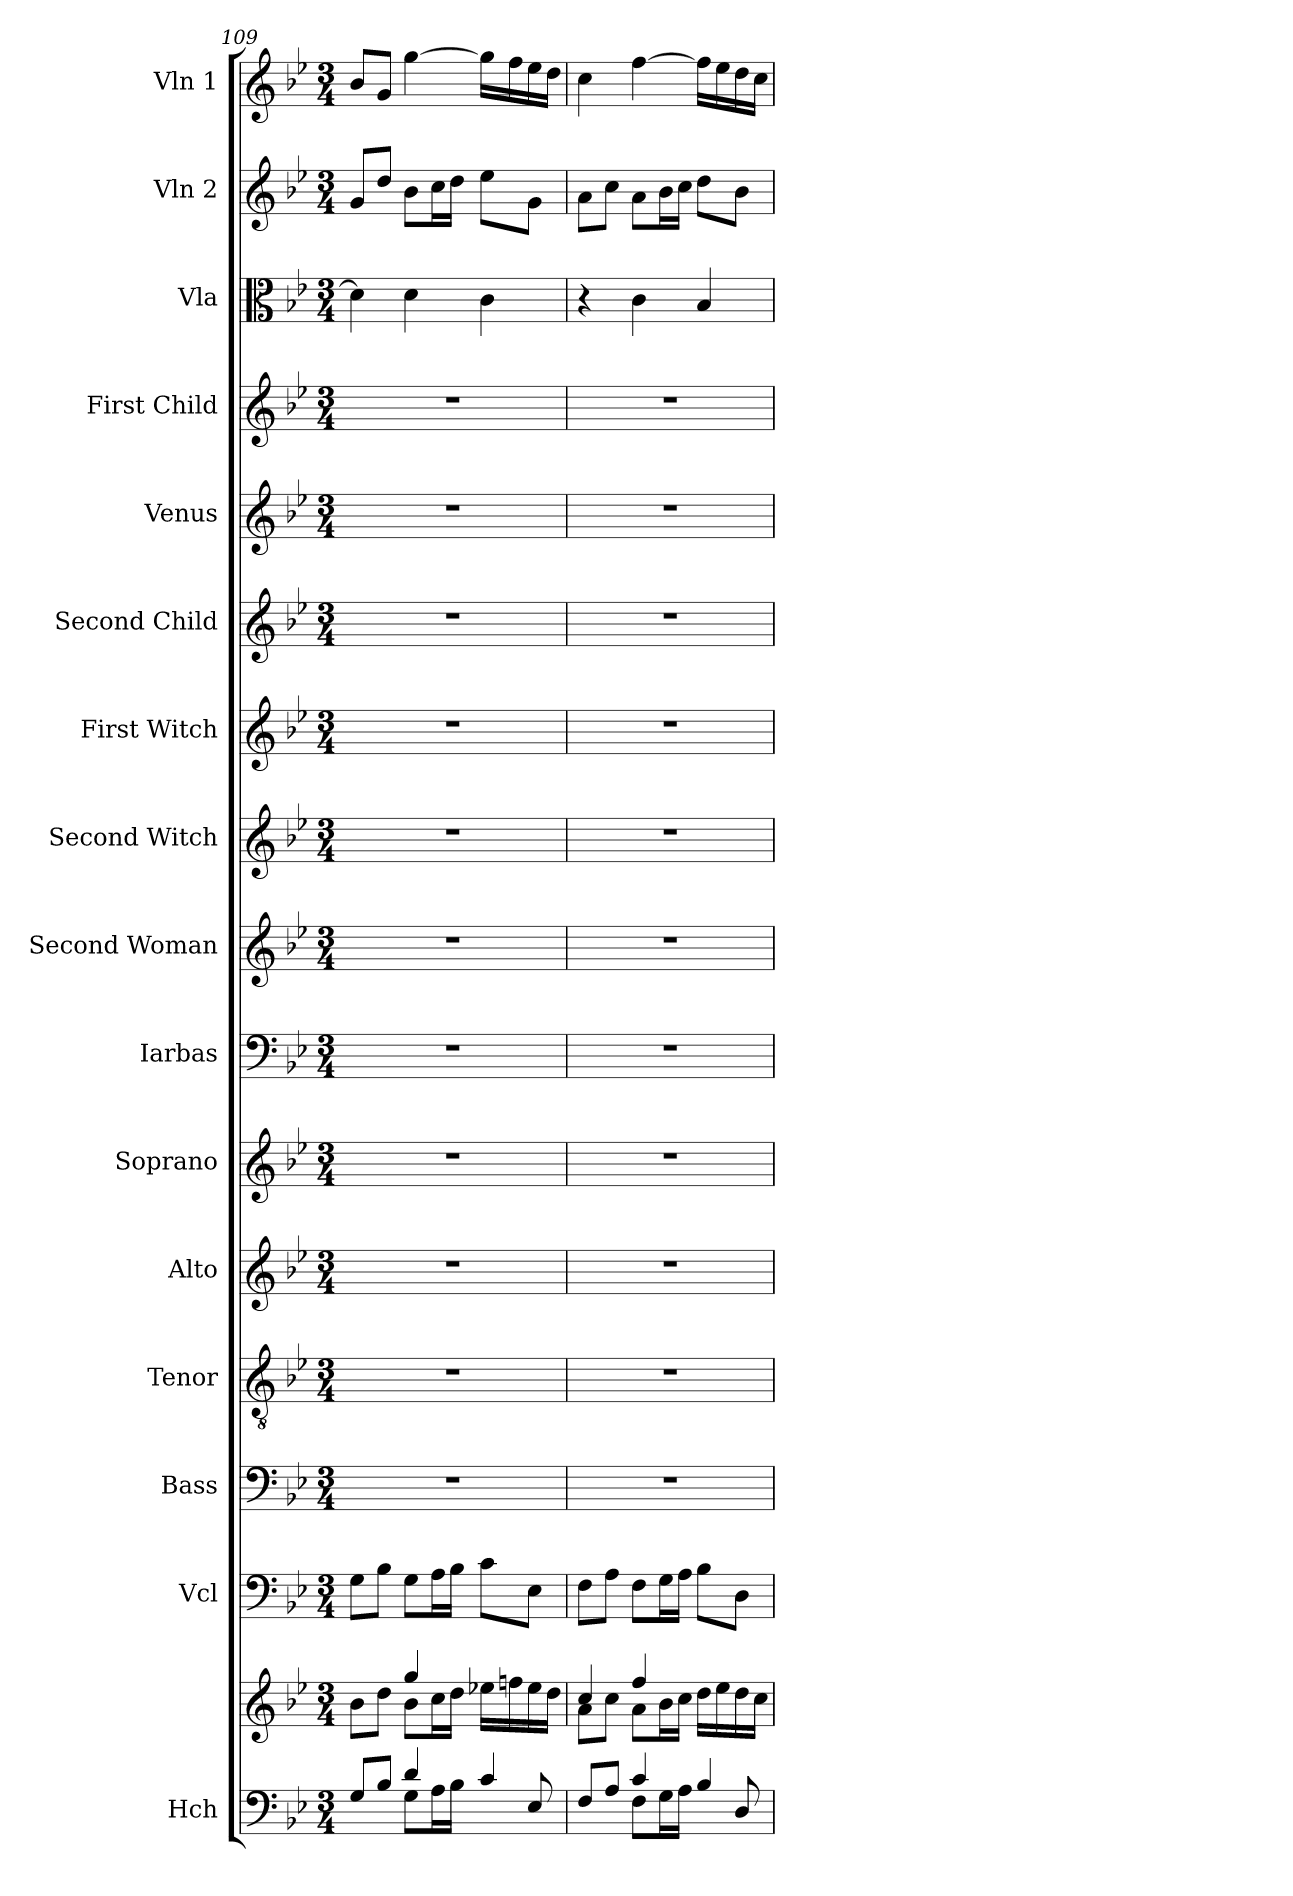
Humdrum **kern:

**kern	**kern	**kern	**kern	**kern	**kern	**kern	**kern	**kern	**kern	**kern	**kern	**kern	**kern	**kern	**kern	**kern
*part16	*part16	*part15	*part14	*part13	*part12	*part11	*part10	*part9	*part8	*part7	*part6	*part5	*part4	*part3	*part2	*part1
*staff17	*staff16	*staff15	*staff14	*staff13	*staff12	*staff11	*staff10	*staff9	*staff8	*staff7	*staff6	*staff5	*staff4	*staff3	*staff2	*staff1
*I"Hch	*	*I"Vcl	*I"Bass	*I"Tenor	*I"Alto	*I"Soprano	*I"Iarbas	*I"Second Woman	*I"Second Witch	*I"First Witch	*I"Second Child	*I"Venus	*I"First Child	*I"Vla	*I"Vln 2	*I"Vln 1
*I'Hch.	*	*I'Vc.	*I'B.	*I'T.	*I'A.	*I'S.	*I'I.	*I'2W	*I'W2.	*I'W1	*I'C2.	*I'V.	*I'C1	*I'Vla.	*I'Vln.	*I'Vln.
!!LO:PB:g=z
*clefF4	*clefG2	*clefF4	*clefF4	*clefGv2	*clefG2	*clefG2	*clefF4	*clefG2	*clefG2	*clefG2	*clefG2	*clefG2	*clefG2	*clefC3	*clefG2	*clefG2
*k[b-e-]	*k[b-e-]	*k[b-e-]	*k[b-e-]	*k[b-e-]	*k[b-e-]	*k[b-e-]	*k[b-e-]	*k[b-e-]	*k[b-e-]	*k[b-e-]	*k[b-e-]	*k[b-e-]	*k[b-e-]	*k[b-e-]	*k[b-e-]	*k[b-e-]
*M3/4	*M3/4	*M3/4	*M3/4	*M3/4	*M3/4	*M3/4	*M3/4	*M3/4	*M3/4	*M3/4	*M3/4	*M3/4	*M3/4	*M3/4	*M3/4	*M3/4
=109	=109	=109	=109	=109	=109	=109	=109	=109	=109	=109	=109	=109	=109	=109	=109	=109
*^	*^	*	*	*	*	*	*	*	*	*	*	*	*	*	*	*
8G/L	4ryy	8b-\L	4ryy	8G\L	2.r	2.r	2.r	2.r	2.r	2.r	2.r	2.r	2.r	2.r	2.r	4d\]	8g/L	8b-/L
8B-/J	.	8dd\J	.	8B-\J	.	.	.	.	.	.	.	.	.	.	.	.	8dd/J	8g/J
8G\L	4d/	4gg/	8b-\L	8G\L	.	.	.	.	.	.	.	.	.	.	.	4d\	8b-\L	[4gg\
16A\L	.	.	16cc\L	16A\L	.	.	.	.	.	.	.	.	.	.	.	.	16cc\L	.
16B-\JJ	.	.	16dd\JJ	16B-\JJ	.	.	.	.	.	.	.	.	.	.	.	.	16dd\JJ	.
4c/	8ryy	16ee-X\LL	4ryy	8c\L	.	.	.	.	.	.	.	.	.	.	.	4c\	8ee-\L	16gg\LL]
.	.	16ffn\	.	.	.	.	.	.	.	.	.	.	.	.	.	.	.	16ff\
.	8E-/	16ee-\	.	8E-\J	.	.	.	.	.	.	.	.	.	.	.	.	8g\J	16ee-\
.	.	16dd\JJ	.	.	.	.	.	.	.	.	.	.	.	.	.	.	.	16dd\JJ
=110	=110	=110	=110	=110	=110	=110	=110	=110	=110	=110	=110	=110	=110	=110	=110	=110	=110	=110
8F/L	4ryy	4cc/	8a\L	8F\L	2.r	2.r	2.r	2.r	2.r	2.r	2.r	2.r	2.r	2.r	2.r	4r	8a\L	4cc\
8A/J	.	.	8cc\J	8A\J	.	.	.	.	.	.	.	.	.	.	.	.	8cc\J	.
8F\L	4c/	4ff/	8a\L	8F\L	.	.	.	.	.	.	.	.	.	.	.	4c\	8a\L	[4ff\
16G\L	.	.	16b-\L	16G\L	.	.	.	.	.	.	.	.	.	.	.	.	16b-\L	.
16A\JJ	.	.	16cc\JJ	16A\JJ	.	.	.	.	.	.	.	.	.	.	.	.	16cc\JJ	.
4B-/	8ryy	16dd\LL	4ryy	8B-\L	.	.	.	.	.	.	.	.	.	.	.	4B-/	8dd\L	16ff\LL]
.	.	16ee-\	.	.	.	.	.	.	.	.	.	.	.	.	.	.	.	16ee-\
.	8D/	16dd\	.	8D\J	.	.	.	.	.	.	.	.	.	.	.	.	8b-\J	16dd\
.	.	16cc\JJ	.	.	.	.	.	.	.	.	.	.	.	.	.	.	.	16cc\JJ
*v	*v	*	*	*	*	*	*	*	*	*	*	*	*	*	*	*	*	*
*	*v	*v	*	*	*	*	*	*	*	*	*	*	*	*	*	*	*
=	=	=	=	=	=	=	=	=	=	=	=	=	=	=	=	=
*-	*-	*-	*-	*-	*-	*-	*-	*-	*-	*-	*-	*-	*-	*-	*-	*-
